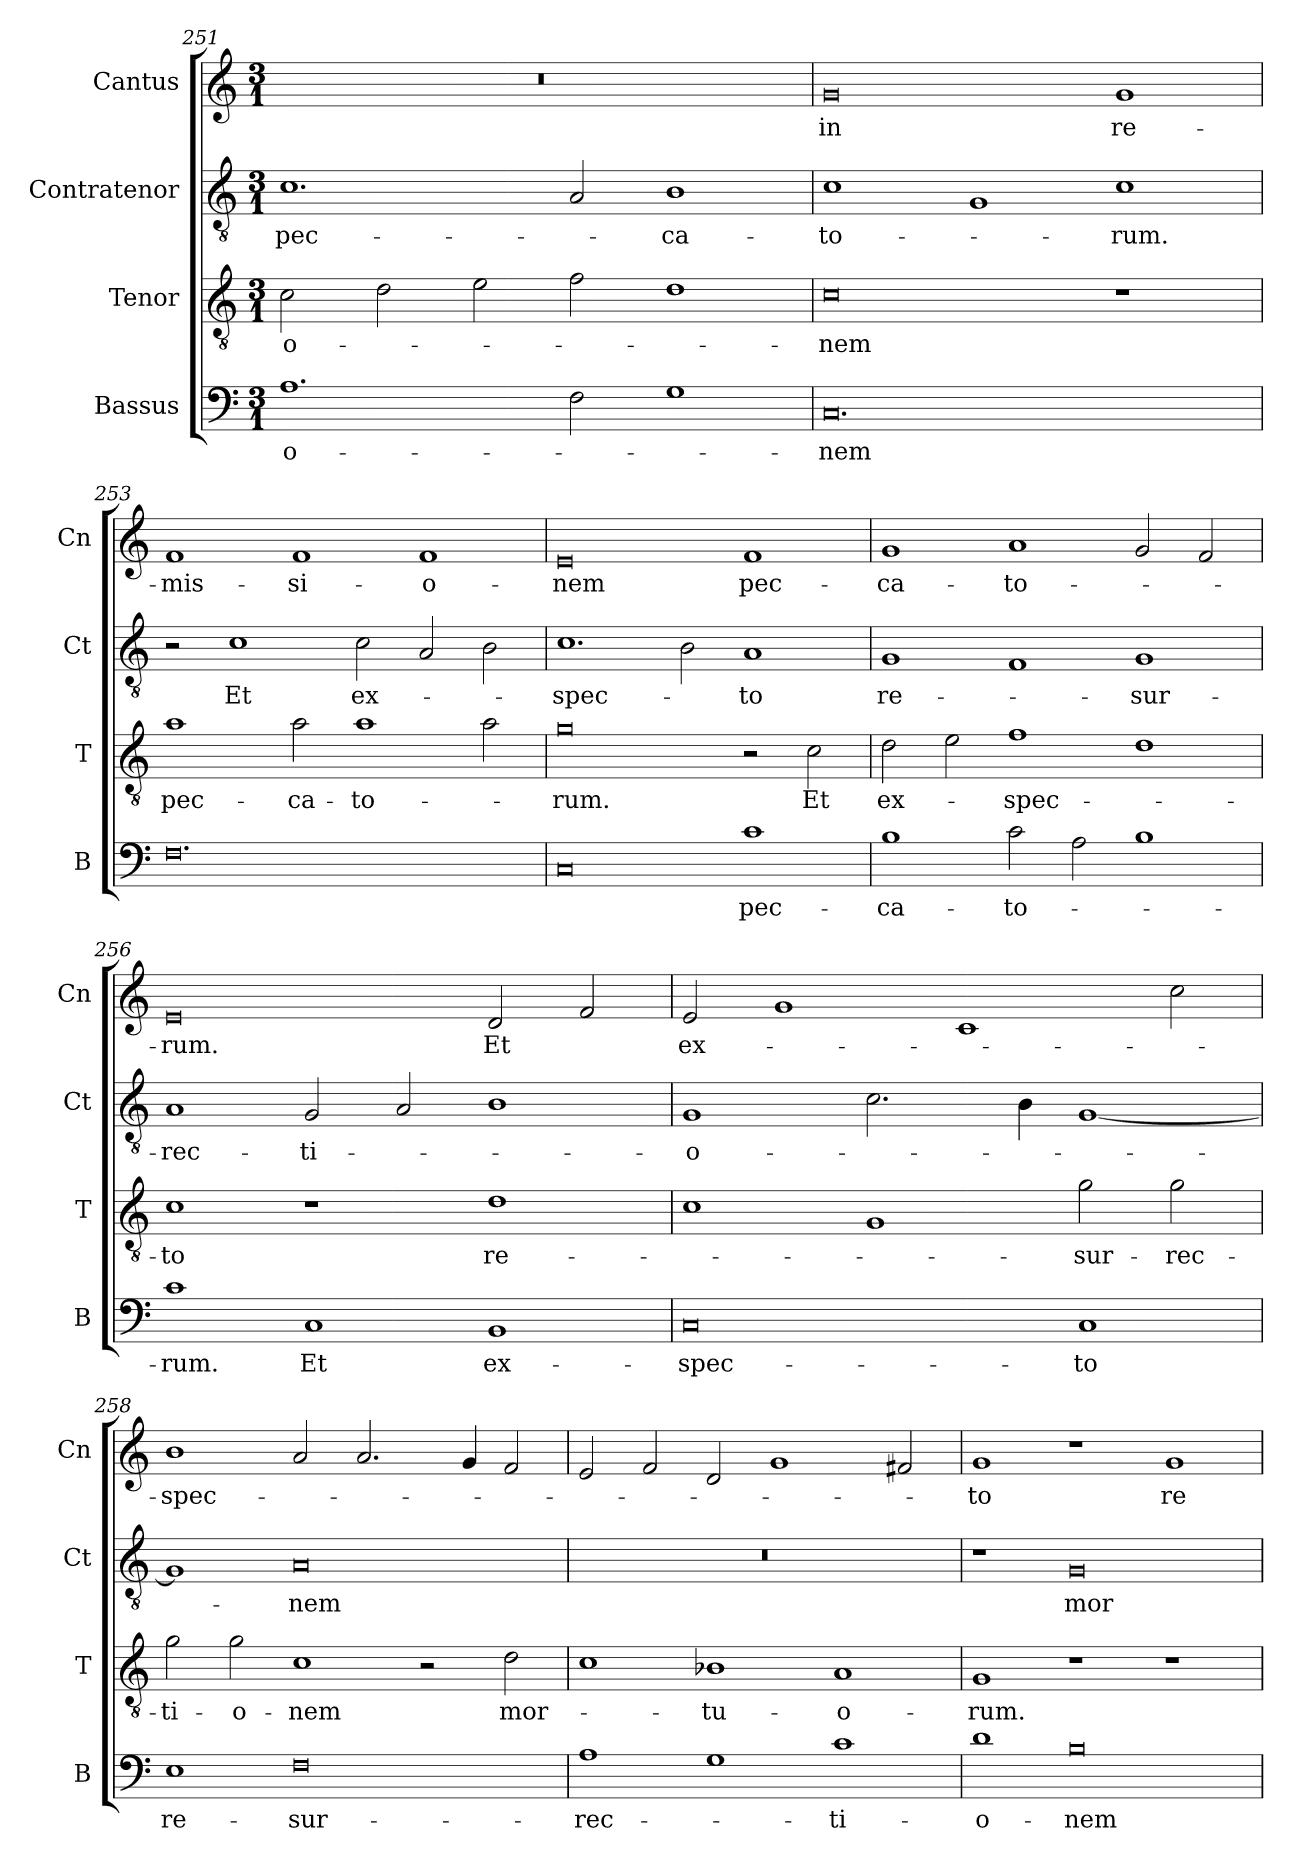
**kern	**text	**kern	**text	**kern	**text	**kern	**text
*part4	*part4	*part3	*part3	*part2	*part2	*part1	*part1
*staff4	*staff4	*staff3	*staff3	*staff2	*staff2	*staff1	*staff1
*I"Bassus	*	*I"Tenor	*	*I"Contratenor	*	*I"Cantus	*
*I'B	*	*I'T	*	*I'Ct	*	*I'Cn	*
*clefF4	*	*clefGv2	*	*clefGv2	*	*clefG2	*
*k[]	*	*k[]	*	*k[]	*	*k[]	*
*M3/1	*	*M3/1	*	*M3/1	*	*M3/1	*
=251	=251	=251	=251	=251	=251	=251	=251
1.A	-o-	2c\	-o-	1.c	pec-	0.r	.
.	.	2d\	.	.	.	.	.
.	.	2e\	.	.	.	.	.
2F\	.	2f\	.	2A/	.	.	.
1G	.	1d	.	1B	-ca-	.	.
=252	=252	=252	=252	=252	=252	=252	=252
0.C	-nem	0c	-nem	1c	-to-	0g	in
.	.	.	.	1G	.	.	.
.	.	1r	.	1c	-rum.	1g	re-
=253	=253	=253	=253	=253	=253	=253	=253
0.F	.	1a	pec-	2r	.	1f	-mis-
.	.	.	.	1c	Et	.	.
.	.	2a\	-ca-	.	.	1f	-si-
.	.	1a	-to-	2c\	ex-	.	.
.	.	.	.	2A/	.	1f	-o-
.	.	2a\	.	2B\	.	.	.
=254	=254	=254	=254	=254	=254	=254	=254
0C	.	0g	-rum.	1.c	-spec-	0e	-nem
.	.	.	.	2B\	.	.	.
1c	pec-	2r	.	1A	-to	1f	pec-
.	.	2c\	Et	.	.	.	.
=255	=255	=255	=255	=255	=255	=255	=255
1B	-ca-	2d\	ex-	1G	re-	1g	-ca-
.	.	2e\	.	.	.	.	.
2c\	-to-	1f	-spec-	1F	.	1a	-to-
2A\	.	.	.	.	.	.	.
1B	.	1d	.	1G	-sur-	2g/	.
.	.	.	.	.	.	2f/	.
=256	=256	=256	=256	=256	=256	=256	=256
1c	-rum.	1c	-to	1A	-rec-	0e	-rum.
1C	Et	1r	.	2G/	-ti-	.	.
.	.	.	.	2A/	.	.	.
1BB	ex-	1d	re-	1B	.	2d/	Et
.	.	.	.	.	.	2f/	.
=257	=257	=257	=257	=257	=257	=257	=257
0C	-spec-	1c	.	1G	-o-	2e/	ex-
.	.	.	.	.	.	1g	.
.	.	1G	.	2.c\	.	.	.
.	.	.	.	.	.	1c	.
.	.	.	.	4B\	.	.	.
1C	-to	2g\	-sur-	[1G	.	.	.
.	.	2g\	-rec-	.	.	2cc\	.
=258	=258	=258	=258	=258	=258	=258	=258
1E	re-	2g\	-ti-	1G]	.	1b	-spec-
.	.	2g\	-o-	.	.	.	.
0F	-sur-	1c	-nem	0A	-nem	2a/	.
.	.	.	.	.	.	2.a/	.
.	.	2r	.	.	.	.	.
.	.	.	.	.	.	4g/	.
.	.	2d\	mor-	.	.	2f/	.
=259	=259	=259	=259	=259	=259	=259	=259
1A	-rec-	1c	.	0.r	.	2e/	.
.	.	.	.	.	.	2f/	.
1G	.	1B-X	-tu-	.	.	2d/	.
.	.	.	.	.	.	1g	.
1c	-ti-	1A	-o-	.	.	.	.
.	.	.	.	.	.	2f#X/	.
=260	=260	=260	=260	=260	=260	=260	=260
1d	-o-	1G	-rum.	1r	.	1g	-to
0B	-nem	1r	.	0G	mor-	1r	.
.	.	1r	.	.	.	1g	re-
=	=	=	=	=	=	=	=
*-	*-	*-	*-	*-	*-	*-	*-
